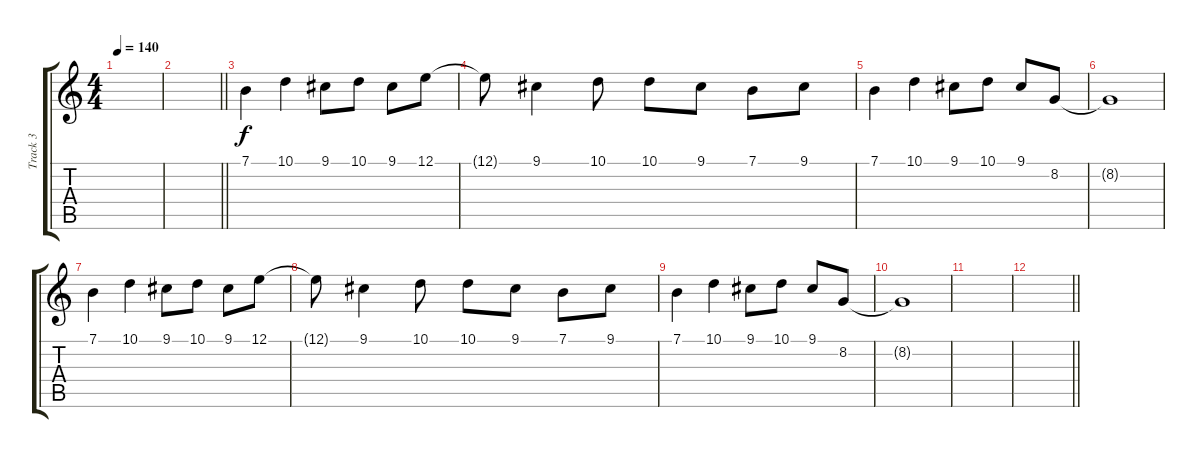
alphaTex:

\track ("Track 3" "Track 3") {instrument churchorgan}
\staff {score tabs}
\tuning (E4 B3 G3 D3 A2 E2) {hide}
\ts (4 4)
\tempo 140
\clef g2
\ks c
|
\barLineRight lightlight
|
7.1.4 10.1.4 9.1.8 10.1.8 9.1.8 12.1.8 |
12.1{t}.8 9.1.4 10.1.8 10.1.8 9.1.8 7.1.8 9.1.8 |
7.1.4 10.1.4 9.1.8 10.1.8 9.1.8 8.2.8 |
8.2{t}.1 |
7.1.4 10.1.4 9.1.8 10.1.8 9.1.8 12.1.8 |
12.1{t}.8 9.1.4 10.1.8 10.1.8 9.1.8 7.1.8 9.1.8 |
7.1.4 10.1.4 9.1.8 10.1.8 9.1.8 8.2.8 |
8.2{t}.1 |
|
\barLineRight lightlight
